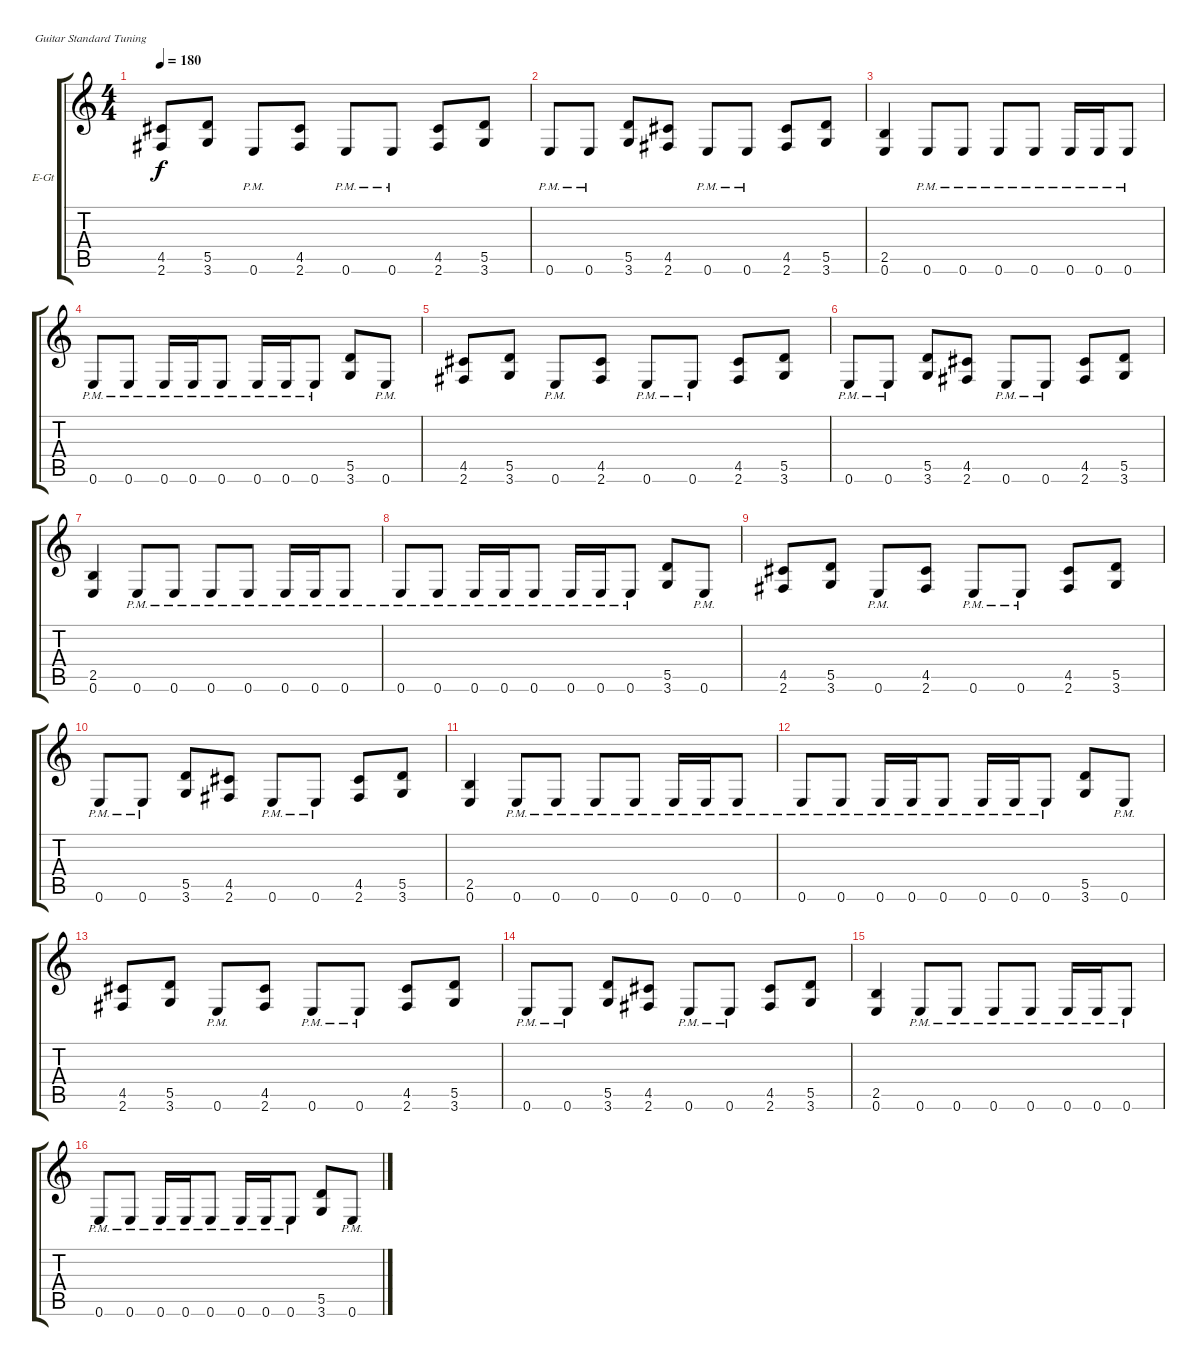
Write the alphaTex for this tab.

\bracketExtendMode groupsimilarinstruments
\firstSystemTrackNameOrientation horizontal
\otherSystemsTrackNameOrientation horizontal
\track ("M. Friedman" "E-Gt") {instrument distortionguitar}
\staff {score tabs}
\tuning (E4 B3 G3 D3 A2 E2)
\ts (4 4)
\tempo 180
\clef g2
\ks c
(4.5 2.6).8{dy f} (5.5 3.6).8 0.6{pm}.8 (4.5 2.6).8 0.6{pm}.8 0.6{pm}.8 (4.5 2.6).8 (5.5 3.6).8 |
0.6{pm}.8 0.6{pm}.8 (5.5 3.6).8 (4.5 2.6).8 0.6{pm}.8 0.6{pm}.8 (4.5 2.6).8 (5.5 3.6).8 |
(2.5 0.6).4 0.6{pm}.8 0.6{pm}.8 0.6{pm}.8 0.6{pm}.8 0.6{pm}.16 0.6{pm}.16 0.6{pm}.8 |
0.6{pm}.8 0.6{pm}.8 0.6{pm}.16 0.6{pm}.16 0.6{pm}.8 0.6{pm}.16 0.6{pm}.16 0.6{pm}.8 (5.5 3.6).8 0.6{pm}.8 |
(4.5 2.6).8 (5.5 3.6).8 0.6{pm}.8 (4.5 2.6).8 0.6{pm}.8 0.6{pm}.8 (4.5 2.6).8 (5.5 3.6).8 |
0.6{pm}.8 0.6{pm}.8 (5.5 3.6).8 (4.5 2.6).8 0.6{pm}.8 0.6{pm}.8 (4.5 2.6).8 (5.5 3.6).8 |
(2.5 0.6).4 0.6{pm}.8 0.6{pm}.8 0.6{pm}.8 0.6{pm}.8 0.6{pm}.16 0.6{pm}.16 0.6{pm}.8 |
0.6{pm}.8 0.6{pm}.8 0.6{pm}.16 0.6{pm}.16 0.6{pm}.8 0.6{pm}.16 0.6{pm}.16 0.6{pm}.8 (5.5 3.6).8 0.6{pm}.8 |
(4.5 2.6).8 (5.5 3.6).8 0.6{pm}.8 (4.5 2.6).8 0.6{pm}.8 0.6{pm}.8 (4.5 2.6).8 (5.5 3.6).8 |
0.6{pm}.8 0.6{pm}.8 (5.5 3.6).8 (4.5 2.6).8 0.6{pm}.8 0.6{pm}.8 (4.5 2.6).8 (5.5 3.6).8 |
(2.5 0.6).4 0.6{pm}.8 0.6{pm}.8 0.6{pm}.8 0.6{pm}.8 0.6{pm}.16 0.6{pm}.16 0.6{pm}.8 |
0.6{pm}.8 0.6{pm}.8 0.6{pm}.16 0.6{pm}.16 0.6{pm}.8 0.6{pm}.16 0.6{pm}.16 0.6{pm}.8 (5.5 3.6).8 0.6{pm}.8 |
(4.5 2.6).8 (5.5 3.6).8 0.6{pm}.8 (4.5 2.6).8 0.6{pm}.8 0.6{pm}.8 (4.5 2.6).8 (5.5 3.6).8 |
0.6{pm}.8 0.6{pm}.8 (5.5 3.6).8 (4.5 2.6).8 0.6{pm}.8 0.6{pm}.8 (4.5 2.6).8 (5.5 3.6).8 |
(2.5 0.6).4 0.6{pm}.8 0.6{pm}.8 0.6{pm}.8 0.6{pm}.8 0.6{pm}.16 0.6{pm}.16 0.6{pm}.8 |
0.6{pm}.8 0.6{pm}.8 0.6{pm}.16 0.6{pm}.16 0.6{pm}.8 0.6{pm}.16 0.6{pm}.16 0.6{pm}.8 (5.5 3.6).8 0.6{pm}.8
